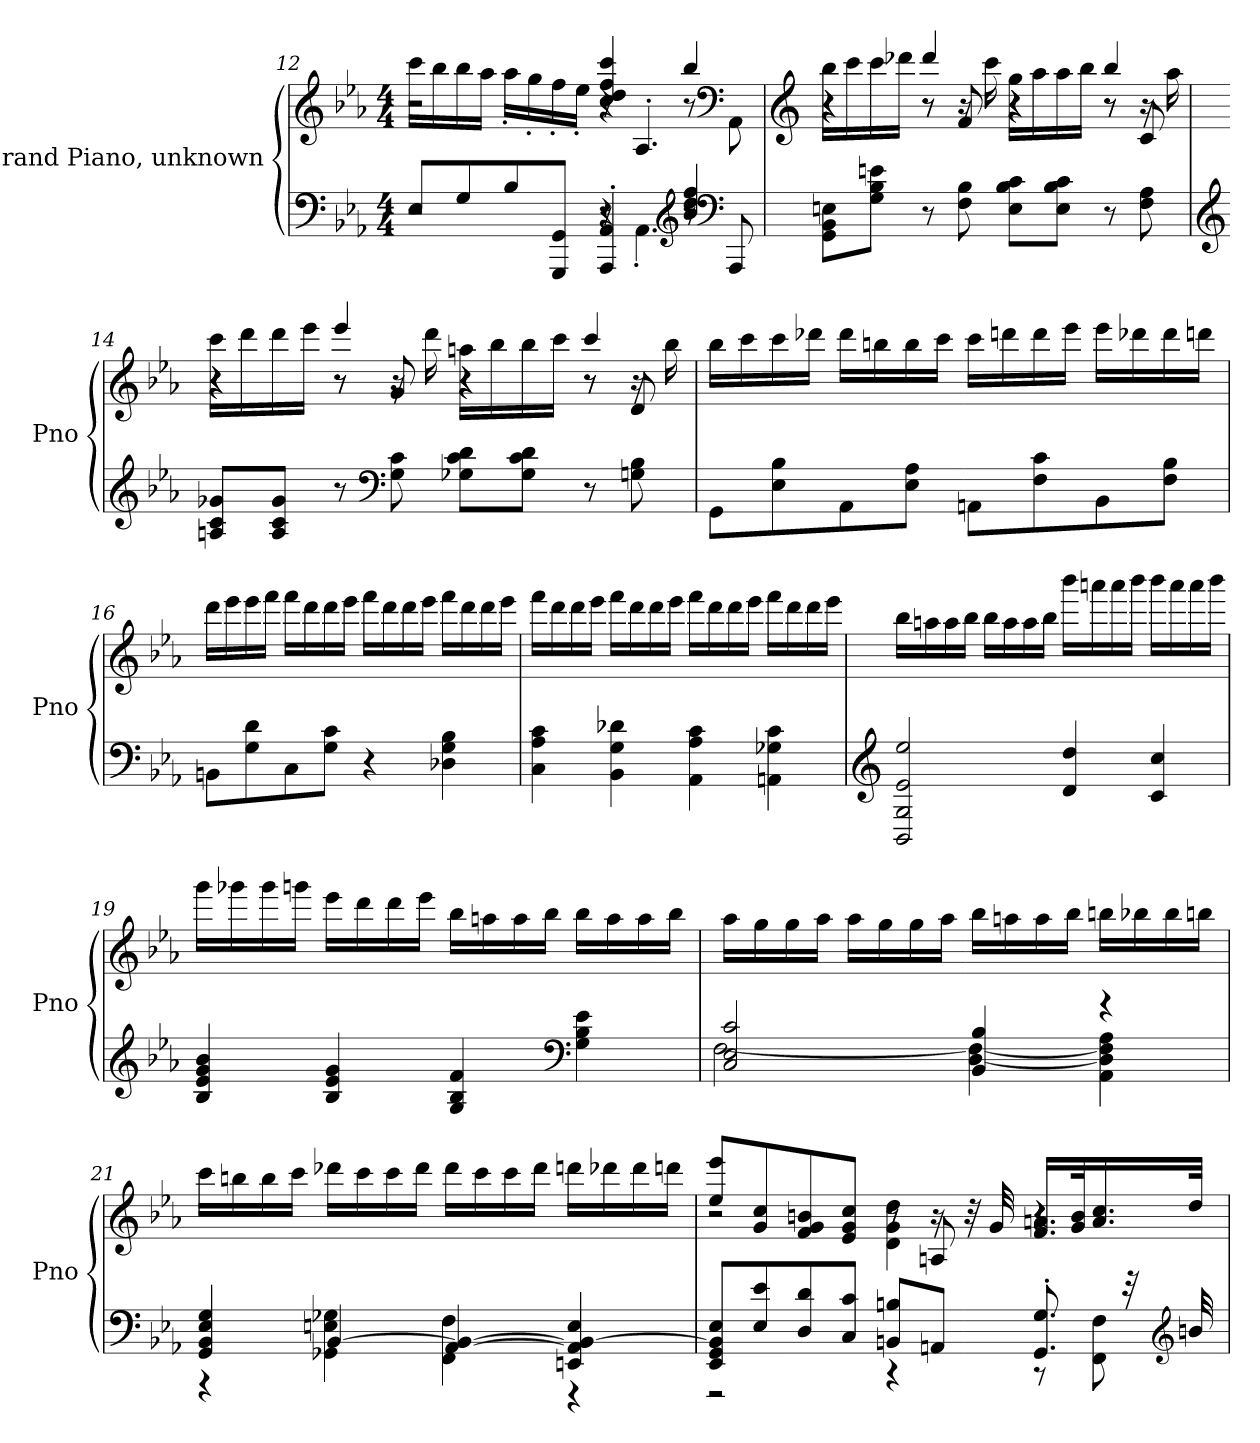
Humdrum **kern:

**kern	**kern
*part1	*part1
*staff2	*staff1
*I"Grand Piano, unknown	*
*I'Pno	*
*clefF4	*clefG2
*k[b-e-a-]	*k[b-e-a-]
*M4/4	*M4/4
=12	=12
*^	*^
*	*^	*	*^
2r	2r	8E-/L	2r	16ccc\LL	2r
.	.	.	.	16bb-\	.
.	.	8G/	.	16bb-\	.
.	.	.	.	16aa-\JJ	.
.	.	8B-/	.	16aa-'\LL	.
.	.	.	.	16gg'\	.
.	.	8GGG/ 8GG/J	.	16ff'\	.
.	.	.	.	16ee-'\JJ	.
4r	8r	4AAA-/' 4AA-/'	4cc/ 4dd/ 4ff/ 4ccc/	4r	8r
.	4.AA-'\	.	.	.	4.A-'/
*clefG2	*	*	*	*	*
4b-/ 4dd/ 4ff/	.	8r	4bb-/	8r	.
*clefF4	*	*	*clefF4	*	*
.	.	8AAA-/	.	8AA-\	.
*v	*v	*v	*	*	*
!!LO:PB:g=z	!!	!!
=13	=13	=13	=13
*	*clefG2	*	*
8GG\ 8BB-\ 8En\L	4r	16bb-\LL	4r
.	.	16ccc\	.
8G\ 8B-\ 8en\J	.	16ccc\	.
.	.	16ddd-X\JJ	.
8r	4ddd-/	8r	8r
8F\ 8B-\	.	16r	8f/
.	.	16ccc\	.
8E\ 8B-\ 8c\L	4r	16gg\LL	4r
.	.	16aa-\	.
8E\ 8B-\ 8c\J	.	16aa-\	.
.	.	16bb-\JJ	.
8r	4bb-/	8r	8r
8F\ 8A-\	.	16r	8c/
.	.	16aa-\	.
=14	=14	=14	=14
*clefG2	*	*	*
8An/ 8c/ 8g-X/L	4r	16ccc\LL	4r
.	.	16ddd\	.
8A/ 8c/ 8g-/J	.	16ddd\	.
.	.	16eee-\JJ	.
8r	4eee-/	8r	8r
*clefF4	*	*	*
8G\ 8c\	.	16r	8g/
.	.	16ddd\	.
8G-X\ 8c\ 8d\L	4r	16aan\LL	4r
.	.	16bb-\	.
8G-\ 8c\ 8d\J	.	16bb-\	.
.	.	16ccc\JJ	.
8r	4ccc/	8r	8r
8Gn\ 8B-\	.	16r	8d/
.	.	16bb-\	.
*	*v	*v	*v
!!LO:LB:g=z
=15	=15
8GG\L	16bb-\LL
.	16ccc\
8E-\ 8B-\	16ccc\
.	16ddd-X\JJ
8AA-\	16ddd-\LL
.	16bbn\
8E-\ 8A-\J	16bb\
.	16ccc\JJ
8AAn\L	16ccc\LL
.	16dddn\
8F\ 8c\	16ddd\
.	16eee-\JJ
8BB-\	16eee-\LL
.	16ddd-X\
8F\ 8B-\J	16ddd-\
.	16dddn\JJ
!!LO:LB:g=z
=16	=16
8BBn\L	16ddd\LL
.	16eee-\
8G\ 8d\	16eee-\
.	16fff\JJ
8C\	16fff\LL
.	16ddd\
8G\ 8c\J	16ddd\
.	16eee-\JJ
4r	16fff\LL
.	16ddd\
.	16ddd\
.	16eee-\JJ
4D-X\ 4G\ 4B-\	16fff\LL
.	16ddd\
.	16ddd\
.	16eee-\JJ
=17	=17
4C\ 4A-\ 4c\	16fff\LL
.	16ddd\
.	16ddd\
.	16eee-\JJ
4BB-\ 4G\ 4d-X\	16fff\LL
.	16ddd\
.	16ddd\
.	16eee-\JJ
4AA-\ 4A-\ 4c\	16fff\LL
.	16ddd\
.	16ddd\
.	16eee-\JJ
4AAn\ 4G-X\ 4c\	16fff\LL
.	16ddd\
.	16ddd\
.	16eee-\JJ
!!LO:LB:g=z
=18	=18
*clefG2	*
2BB-/ 2G/ 2e-/ 2ee-/	16bb-\LL
.	16aan\
.	16aa\
.	16bb-\JJ
.	16bb-\LL
.	16aa\
.	16aa\
.	16bb-\JJ
4d/ 4dd/	16bbb-\LL
.	16aaan\
.	16aaa\
.	16bbb-\JJ
4c/ 4cc/	16bbb-\LL
.	16aaa\
.	16aaa\
.	16bbb-\JJ
!!LO:LB:g=z
=19	=19
4B-/ 4e-/ 4g/ 4b-/	16ggg\LL
.	16ggg-X\
.	16ggg-\
.	16gggn\JJ
4B-/ 4e-/ 4g/	16eee-\LL
.	16ddd\
.	16ddd\
.	16eee-\JJ
4G/ 4B-/ 4f/	16bb-\LL
.	16aan\
.	16aa\
.	16bb-\JJ
*clefF4	*
4G\ 4B-\ 4e-\	16bb-\LL
.	16aa\
.	16aa\
.	16bb-\JJ
=20	=20
*^	*
2C/ 2E-/ 2c/	[2F\	16aa-\LL
.	.	16gg\
.	.	16gg\
.	.	16aa-\JJ
.	.	16aa-\LL
.	.	16gg\
.	.	16gg\
.	.	16aa-\JJ
4BB-/ 4B-/	[4D\ 4F\_	16bb-\LL
.	.	16aan\
.	.	16aa\
.	.	16bb-\JJ
4r	4AA-\ 4D\] 4F\] 4A-\	16bbn\LL
.	.	16bb-X\
.	.	16bb-\
.	.	16bbn\JJ
!!LO:LB:g=z
=21	=21	=21
4GG/ 4BB-/ 4E-/ 4G/	4r	16ccc\LL
.	.	16bbn\
.	.	16bb\
.	.	16ccc\JJ
[4BB-/	4GG-X\ 4En\ 4G-X\	16ddd-X\LL
.	.	16ccc\
.	.	16ccc\
.	.	16ddd-\JJ
[4AA-/ 4BB-/_	4FF\ 4F\	16ddd-\LL
.	.	16ccc\
.	.	16ccc\
.	.	16ddd-\JJ
4EEn/ 4AA-/] 4BB-/_ 4E/	4r	16dddn\LL
.	.	16ddd-X\
.	.	16ddd-\
.	.	16dddn\JJ
=22	=22	=22
*	*	*^
*	*	*	*^
8EE-/ 8GG/ 8BB-/] 8E-/L	2r	8ee-/ 8eee-/L	2r	2r
8E-/ 8e-/	.	8g/ 8cc/	.	.
8D/ 8d/	.	8f/ 8g/ 8bn/	.	.
8C/ 8c/J	.	8e-/ 8g/ 8cc/J	.	.
8BBn/ 8Bn/L	4r	8r	4d\ 4g\ 4dd\	8r
8AAn/J	.	16r	.	8An/
.	.	32r	.	.
.	.	32g/	.	.
8.GG/' 8.G/'	8r	16.f/ 16.an/LL	4r	4r
.	.	32g/ 32b/K	.	.
.	8FF\ 8F\	16.a/ 16.cc/	.	.
32r	.	.	.	.
*clefG2	*	*	*	*
32bn/	.	32dd/JJk	.	.
*v	*v	*	*	*
*	*v	*v	*v
=	=
*-	*-
